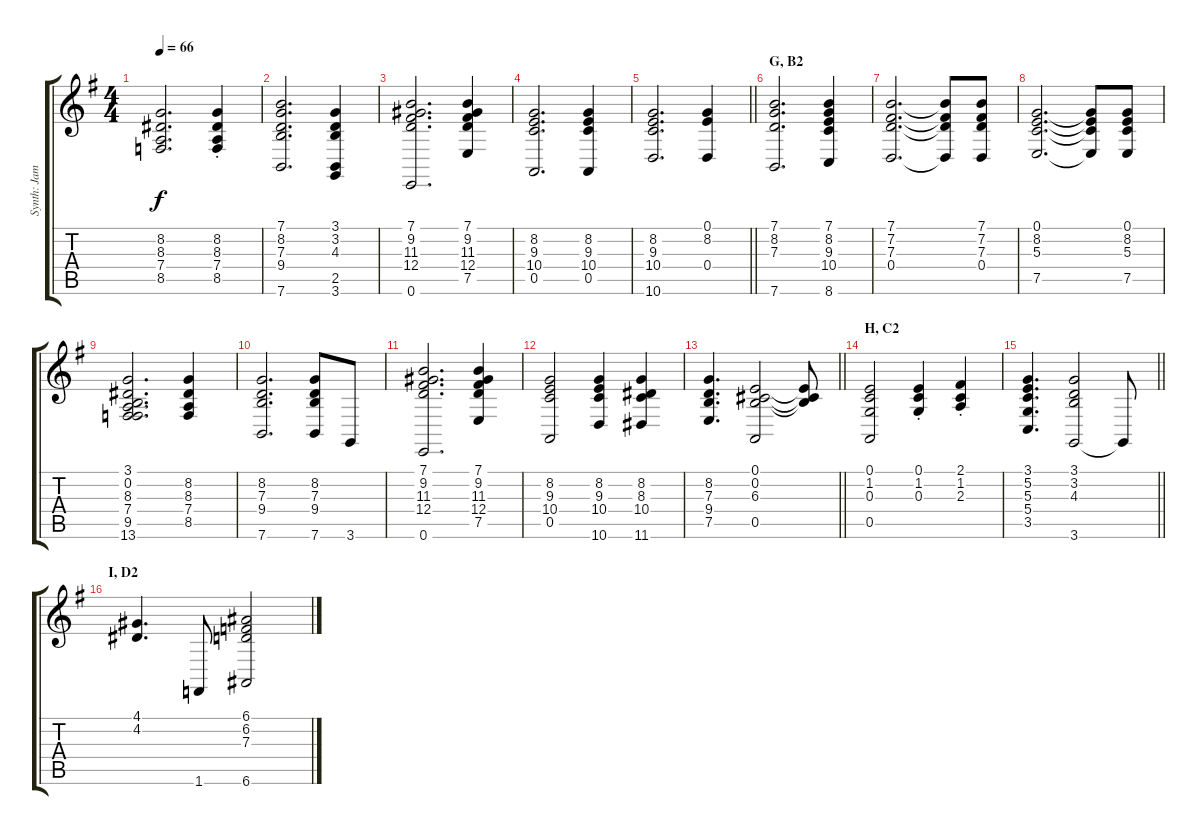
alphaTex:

\track ("Synth: James Howard" "Synth: Jam") {instrument synthstrings2}
\staff {score tabs}
\tuning (E4 B3 G3 D3 A2 E2) {hide}
\ts (4 4)
\tempo 66
\clef g2
\ks g
(8.2 8.3 7.4 8.5).2{d dy f} (8.2{st} 8.3{st} 7.4{st} 8.5{st}).4 |
(7.1 8.2 7.3 9.4 7.6).2{d} (3.1 3.2 4.3 2.5 3.6).4 |
(7.1 9.2 11.3 12.4 0.6).2{d} (7.1 9.2 11.3 12.4 7.5).4 |
(8.2 9.3 10.4 0.5).2{d} (8.2 9.3 10.4 0.5).4 |
\barLineRight lightlight
(8.2 9.3 10.4 10.6).2{d} (0.1 8.2 0.4).4 |
\section ("" "G, B2")
(7.1 8.2 7.3 7.6).2{d} (7.1 8.2 9.3 10.4 8.6).4 |
(7.1 7.2 7.3 0.4).2{d} (7.1{t} 7.2{t} 7.3{t} 0.4{t}).8 (7.1 7.2 7.3 0.4).8 |
(0.1 8.2 5.3 7.5).2{d} (0.1{t} 8.2{t} 5.3{t} 7.5{t}).8 (0.1 8.2 5.3 7.5).8 |
(3.1 0.2 8.3 7.4 9.5 13.6).2{d} (8.2 8.3 7.4 8.5).4 |
(8.2 7.3 9.4 7.6).2{d} (8.2 7.3 9.4 7.6).8 3.6.8 |
(7.1 9.2 11.3 12.4 0.6).2{d} (7.1 9.2 11.3 12.4 7.5).4 |
(8.2 9.3 10.4 0.5).2 (8.2 9.3 10.4 10.6).4 (8.2 8.3 10.4 11.6).4 |
\barLineRight lightlight
(8.2 7.3 9.4 7.5).4{d} (0.1 0.2 6.3 0.5).2 (0.1{t} 0.2{t} 6.3{t}).8 |
\section ("" "H, C2")
(0.1 1.2 0.3 0.5).2 (0.1{st} 1.2{st} 0.3{st}).4 (2.1{st} 1.2{st} 2.3{st}).4 |
\barLineRight lightlight
(3.1 5.2 5.3 5.4 3.5).4{d} (3.1 3.2 4.3 3.6).2 3.6{t}.8 |
\section ("" "I, D2")
(4.1 4.2).4{d} 1.6.8 (6.1 6.2 7.3 6.6).2
